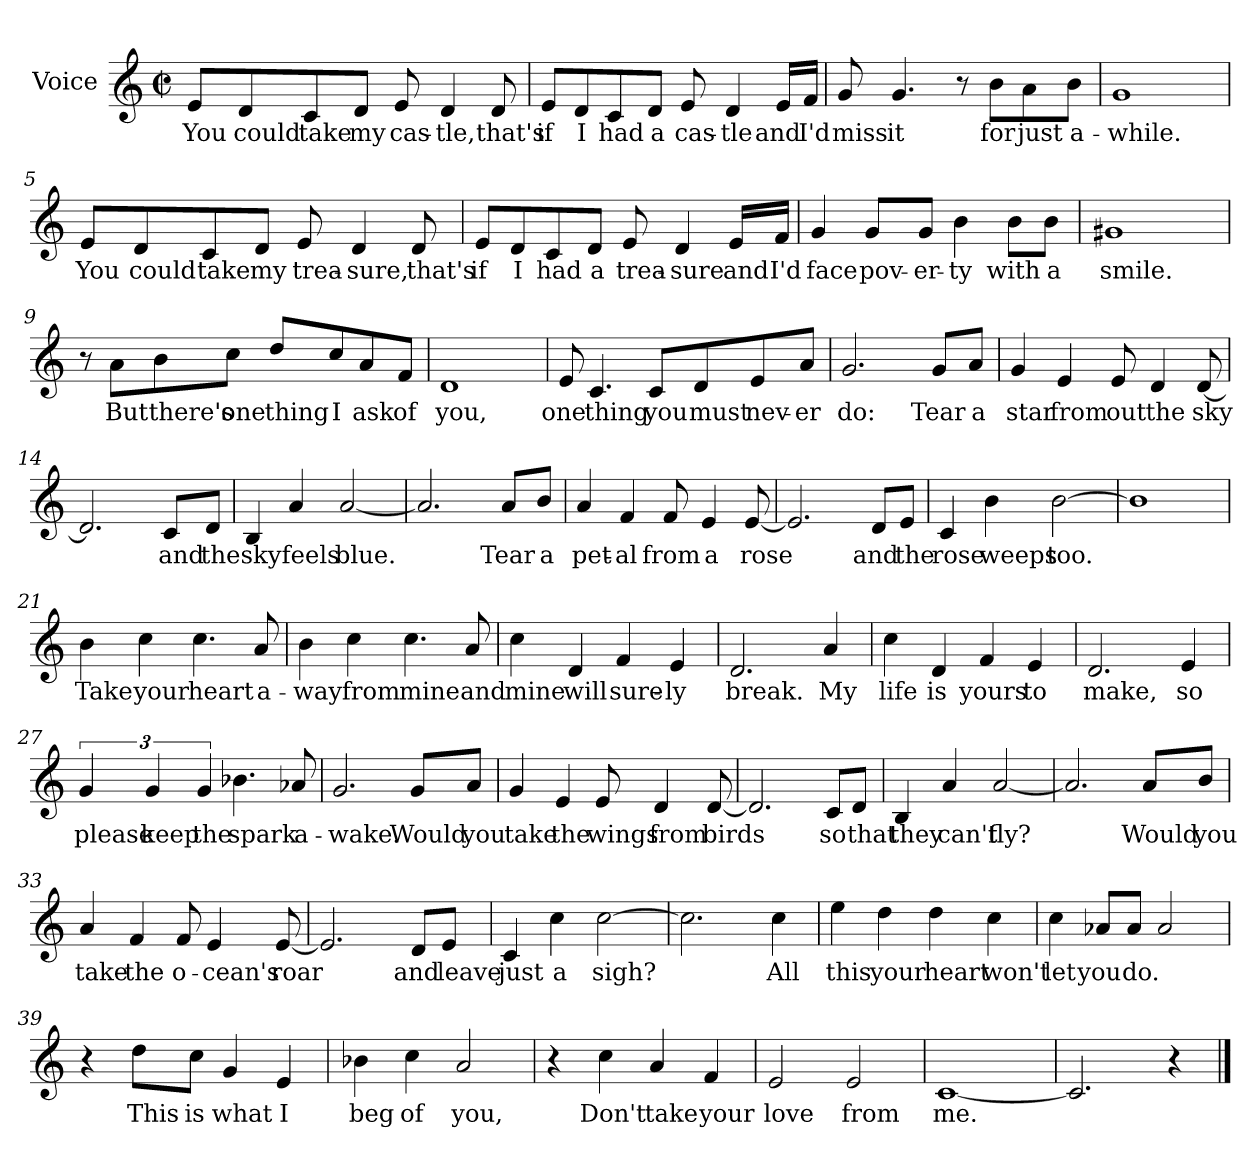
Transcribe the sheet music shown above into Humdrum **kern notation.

**kern	**text
*part1	*part1
*staff1	*staff1
*I"Voice	*
*clefG2	*
*k[]	*
*C:	*
*M2/2	*
*met(c|)	*
=1	=1
8e/L	You
8d/	could
8c/	take
8d/J	my
8e/	cas-
4d/	-tle,
8d/	that's
=2	=2
8e/L	if
8d/	I
8c/	had
8d/J	a
8e/	cas-
4d/	-tle
16e/L	and
16f/J	I'd
=3	=3
8g/	miss
4.g/	it
8r	.
8b\L	for
8a\	just
8b\J	a-
=4	=4
1g	-while.
!!LO:LB:g=z
=5	=5
8e/L	You
8d/	could
8c/	take
8d/J	my
8e/	trea-
4d/	sure,
8d/	that's
=6	=6
8e/L	if
8d/	I
8c/	had
8d/J	a
8e/	trea-
4d/	-sure
16e/L	and
16f/J	I'd
=7	=7
4g/	face
8g/L	pov-
8g/J	-er-
4b\	-ty
8b\L	with
8b\J	a
=8	=8
1g#X	smile.
!!LO:LB:g=z
=9	=9
8r	.
8a\L	But
8b\	there's
8cc\J	one
8dd/L	thing
8cc/	I
8a/	ask
8f/J	of
=10	=10
1d	you,
=11	=11
8e/	one
4.c/	thing
8c/L	you
8d/	must
8e/	nev-
8a/J	-er
=12	=12
2.g/	do:
8g/L	Tear
8a/J	a
=13	=13
4g/	star
4e/	from
8e/	out
4d/	the
[8d/	sky
!!LO:LB:g=z
=14	=14
2.d/]	.
8c/L	and
8d/J	the
=15	=15
4B/	sky
4a/	feels
[2a/	blue.
=16	=16
2.a/]	.
8a/L	Tear
8b/J	a
=17	=17
4a/	pet-
4f/	-al
8f/	from
4e/	a
[8e/	rose
=18	=18
2.e/]	.
8d/L	and
8e/J	the
=19	=19
4c/	rose
4b\	weeps
[2b\	too.
=20	=20
1b]	.
!!LO:LB:g=z
=21	=21
4b\	Take
4cc\	your
4.cc\	heart
8a/	a-
=22	=22
4b\	-way
4cc\	from
4.cc\	mine
8a/	and
=23	=23
4cc\	mine
4d/	will
4f/	sure-
4e/	-ly
=24	=24
2.d/	break.
4a/	My
=25	=25
4cc\	life
4d/	is
4f/	yours
4e/	to
=26	=26
2.d/	make,
4e/	so
!!LO:LB:g=z
=27	=27
6g/	please
6g/	keep
6g/	the
4.b-X\	spark
8a-X/	a-
=28	=28
2.g/	-wake.
8g/L	Would
8a/J	you
=29	=29
4g/	take
4e/	the
8e/	wings
4d/	from
[8d/	birds
=30	=30
2.d/]	.
8c/L	so
8d/J	that
=31	=31
4B/	they
4a/	can't
[2a/	fly?
!!LO:LB:g=z
=32	=32
2.a/]	.
8a/L	Would
8b/J	you
=33	=33
4a/	take
4f/	the
8f/	o-
4e/	-cean's
[8e/	roar
=34	=34
2.e/]	.
8d/L	and
8e/J	leave
=35	=35
4c/	just
4cc\	a
[2cc\	sigh?
=36	=36
2.cc\]	.
4cc\	All
=37	=37
4ee\	this
4dd\	your
4dd\	heart
4cc\	won't
!!LO:LB:g=z
=38	=38
4cc\	let
8a-X/L	you
8a-/J	do.
2a-/	.
=39	=39
4r	.
8dd\L	This
8cc\J	is
4g/	what
4e/	I
=40	=40
4b-X\	beg
4cc\	of
2a/	you,
=41	=41
4r	.
4cc\	Don't
4a/	take
4f/	your
=42	=42
2e/	love
2e/	from
=43	=43
[1c	me.
=44	=44
2.c/]	.
4r	.
==	==
*-	*-
